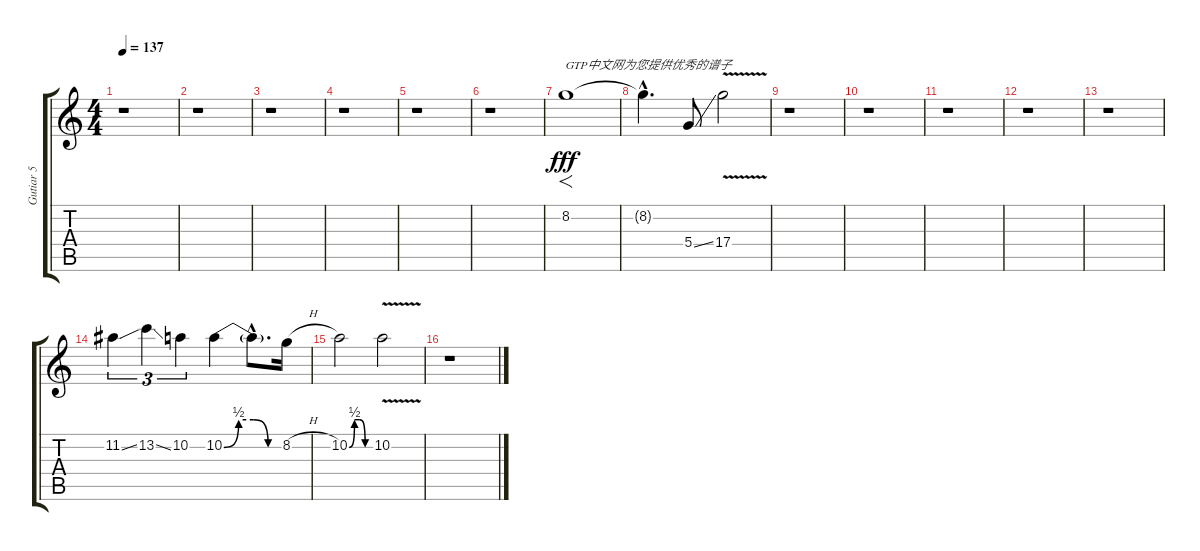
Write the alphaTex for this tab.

\track ("Gutiar 5" "Gutiar 5") {instrument distortionguitar}
\staff {score tabs}
\tuning (E4 B3 G3 D3 A2 E2) {hide}
\ts (4 4)
\tempo 137
\clef g2
\ks c
r.1{dy fff instrument distortionguitar} |
r.1 |
r.1 |
r.1 |
r.1 |
r.1 |
8.2.1{f txt "GTP中文网为您提供优秀的谱子"} |
8.2{hac t}.4{d} 5.4{ss}.8 17.4{v}.2 |
r.1 |
r.1 |
r.1 |
r.1 |
r.1 |
11.2{ss}.4{tu (3 2)} 13.2{ss}.4{tu (3 2)} 10.2.4{tu (3 2)} 10.2{be (custom 0 0 15 2 30 2 45 0 60 0)}.4 10.2{hac t}.8{d} 8.2{h}.16 |
10.2{be (custom 0 0 15 2 30 2 45 0 60 0)}.2 10.2{v}.2 |
r.1
